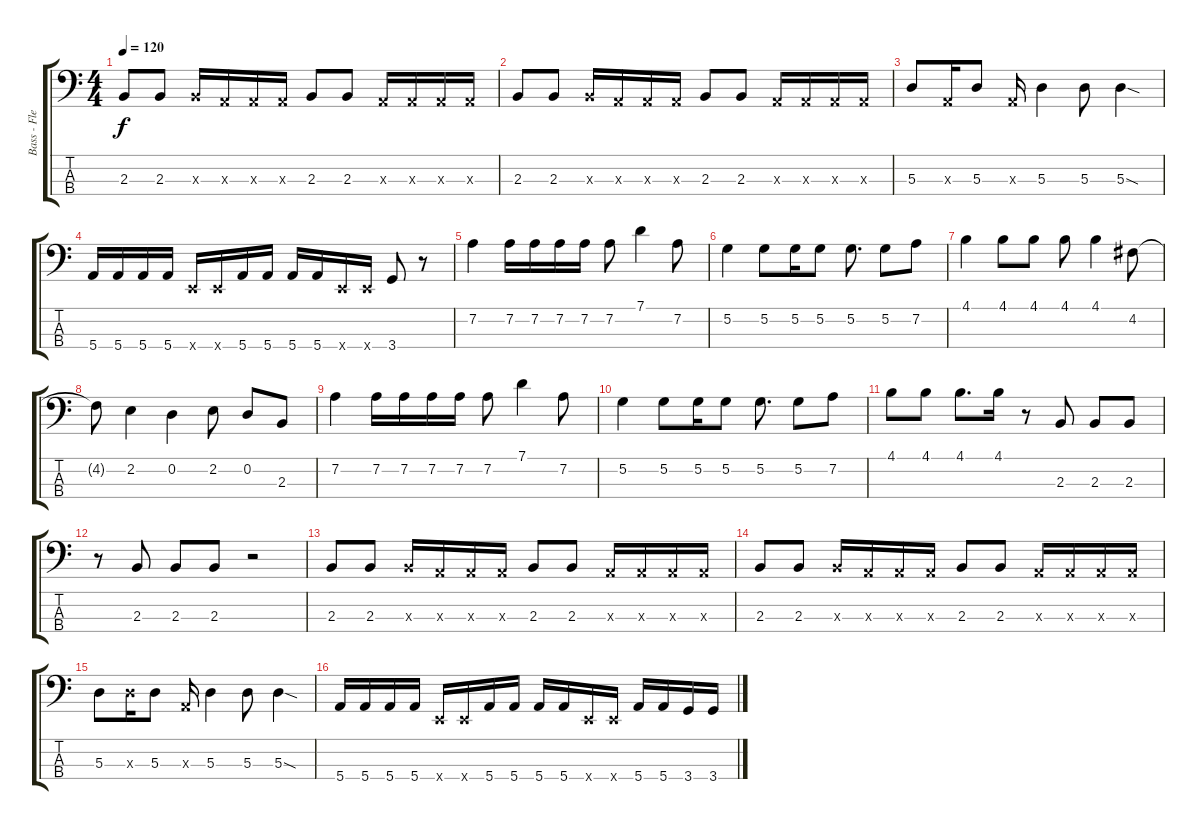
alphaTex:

\track ("Bass - Flea" "Bass - Fle") {instrument electricbasspick}
\staff {score tabs}
\tuning (G2 D2 A1 E1) {hide}
\ts (4 4)
\tempo 120
\clef f4
\ks c
2.3.8{dy f} 2.3.8 2.3{x}.16 0.3{x}.16 0.3{x}.16 0.3{x}.16 2.3.8 2.3.8 0.3{x}.16 0.3{x}.16 0.3{x}.16 0.3{x}.16 |
2.3.8 2.3.8 2.3{x}.16 0.3{x}.16 0.3{x}.16 0.3{x}.16 2.3.8 2.3.8 0.3{x}.16 0.3{x}.16 0.3{x}.16 0.3{x}.16 |
5.3.8 0.3{x}.16 5.3.8 0.3{x}.16 5.3.4 5.3.8 5.3{sod}.4 |
5.4.16 5.4.16 5.4.16 5.4.16 0.4{x}.16 0.4{x}.16 5.4.16 5.4.16 5.4.16 5.4.16 0.4{x}.16 0.4{x}.16 3.4.8 r.8 |
7.2.4 7.2.16 7.2.16 7.2.16 7.2.16 7.2.8 7.1.4 7.2.8 |
5.2.4 5.2.8 5.2.16 5.2.8 5.2.8{d} 5.2.8 7.2.8 |
4.1.4 4.1.8 4.1.8 4.1.8 4.1.4 4.2.8 |
4.2{t}.8 2.2.4 0.2.4 2.2.8 0.2.8 2.3.8 |
7.2.4 7.2.16 7.2.16 7.2.16 7.2.16 7.2.8 7.1.4 7.2.8 |
5.2.4 5.2.8 5.2.16 5.2.8 5.2.8{d} 5.2.8 7.2.8 |
4.1.8 4.1.8 4.1.8{d} 4.1.16 r.8 2.3.8 2.3.8 2.3.8 |
r.8 2.3.8 2.3.8 2.3.8 r.2 |
2.3.8 2.3.8 2.3{x}.16 0.3{x}.16 0.3{x}.16 0.3{x}.16 2.3.8 2.3.8 0.3{x}.16 0.3{x}.16 0.3{x}.16 0.3{x}.16 |
2.3.8 2.3.8 2.3{x}.16 0.3{x}.16 0.3{x}.16 0.3{x}.16 2.3.8 2.3.8 0.3{x}.16 0.3{x}.16 0.3{x}.16 0.3{x}.16 |
5.3.8 5.3{x}.16 5.3.8 0.3{x}.16 5.3.4 5.3.8 5.3{sod}.4 |
5.4.16 5.4.16 5.4.16 5.4.16 0.4{x}.16 0.4{x}.16 5.4.16 5.4.16 5.4.16 5.4.16 0.4{x}.16 0.4{x}.16 5.4.16 5.4.16 3.4.16 3.4.16
